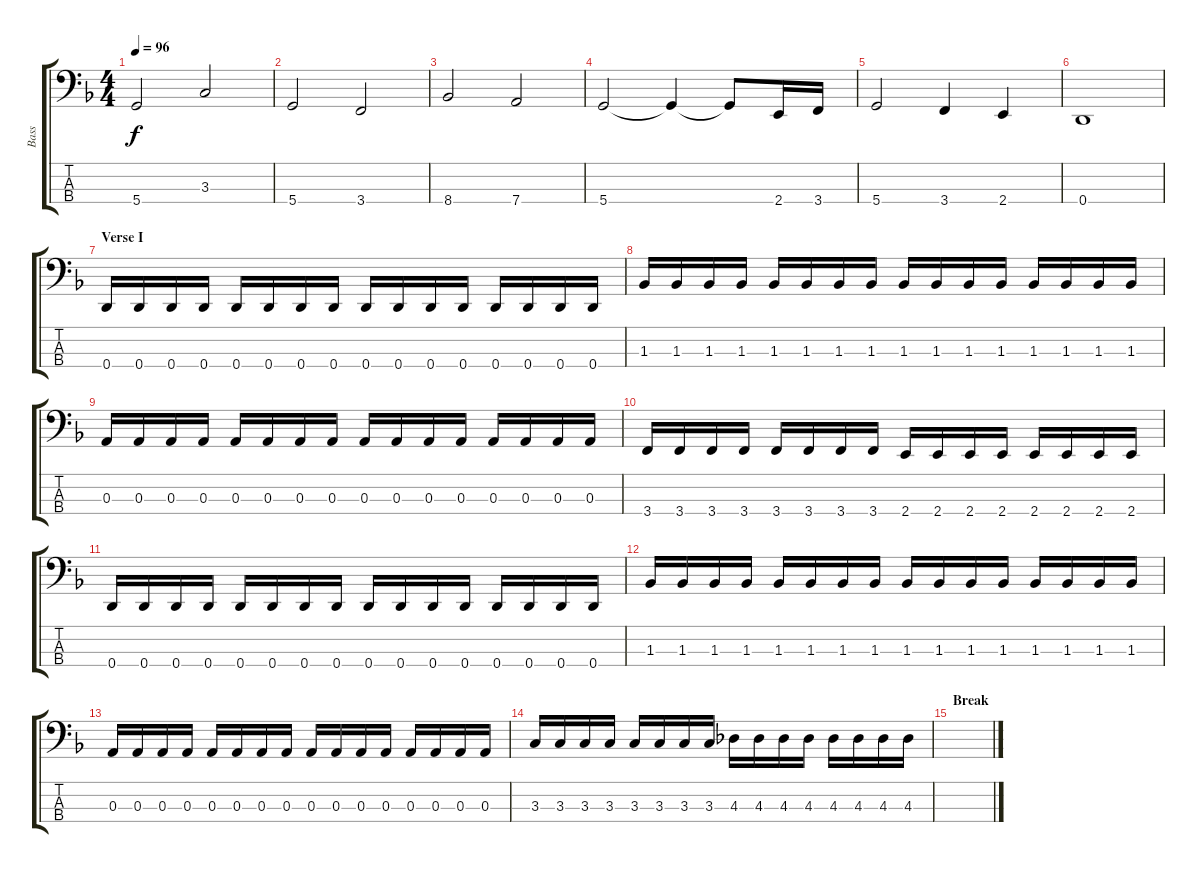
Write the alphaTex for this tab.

\track ("Bass" "Bass") {instrument electricbasspick}
\staff {score tabs}
\tuning (G2 D2 A1 D1) {hide}
\ts (4 4)
\tempo 96
\clef f4
\ks dminor
5.4.2{dy f} 3.3.2 |
5.4.2 3.4.2 |
8.4.2 7.4.2 |
5.4.2 5.4{t}.4 5.4{t}.8 2.4.16 3.4.16 |
5.4.2 3.4.4 2.4.4 |
0.4.1 |
\section ("" "Verse I")
0.4.16 0.4.16 0.4.16 0.4.16 0.4.16 0.4.16 0.4.16 0.4.16 0.4.16 0.4.16 0.4.16 0.4.16 0.4.16 0.4.16 0.4.16 0.4.16 |
1.3.16 1.3.16 1.3.16 1.3.16 1.3.16 1.3.16 1.3.16 1.3.16 1.3.16 1.3.16 1.3.16 1.3.16 1.3.16 1.3.16 1.3.16 1.3.16 |
0.3.16 0.3.16 0.3.16 0.3.16 0.3.16 0.3.16 0.3.16 0.3.16 0.3.16 0.3.16 0.3.16 0.3.16 0.3.16 0.3.16 0.3.16 0.3.16 |
3.4.16 3.4.16 3.4.16 3.4.16 3.4.16 3.4.16 3.4.16 3.4.16 2.4.16 2.4.16 2.4.16 2.4.16 2.4.16 2.4.16 2.4.16 2.4.16 |
0.4.16 0.4.16 0.4.16 0.4.16 0.4.16 0.4.16 0.4.16 0.4.16 0.4.16 0.4.16 0.4.16 0.4.16 0.4.16 0.4.16 0.4.16 0.4.16 |
1.3.16 1.3.16 1.3.16 1.3.16 1.3.16 1.3.16 1.3.16 1.3.16 1.3.16 1.3.16 1.3.16 1.3.16 1.3.16 1.3.16 1.3.16 1.3.16 |
0.3.16 0.3.16 0.3.16 0.3.16 0.3.16 0.3.16 0.3.16 0.3.16 0.3.16 0.3.16 0.3.16 0.3.16 0.3.16 0.3.16 0.3.16 0.3.16 |
3.3.16 3.3.16 3.3.16 3.3.16 3.3.16 3.3.16 3.3.16 3.3.16 4.3.16 4.3.16 4.3.16 4.3.16 4.3.16 4.3.16 4.3.16 4.3.16 |
\section ("" "Break")
